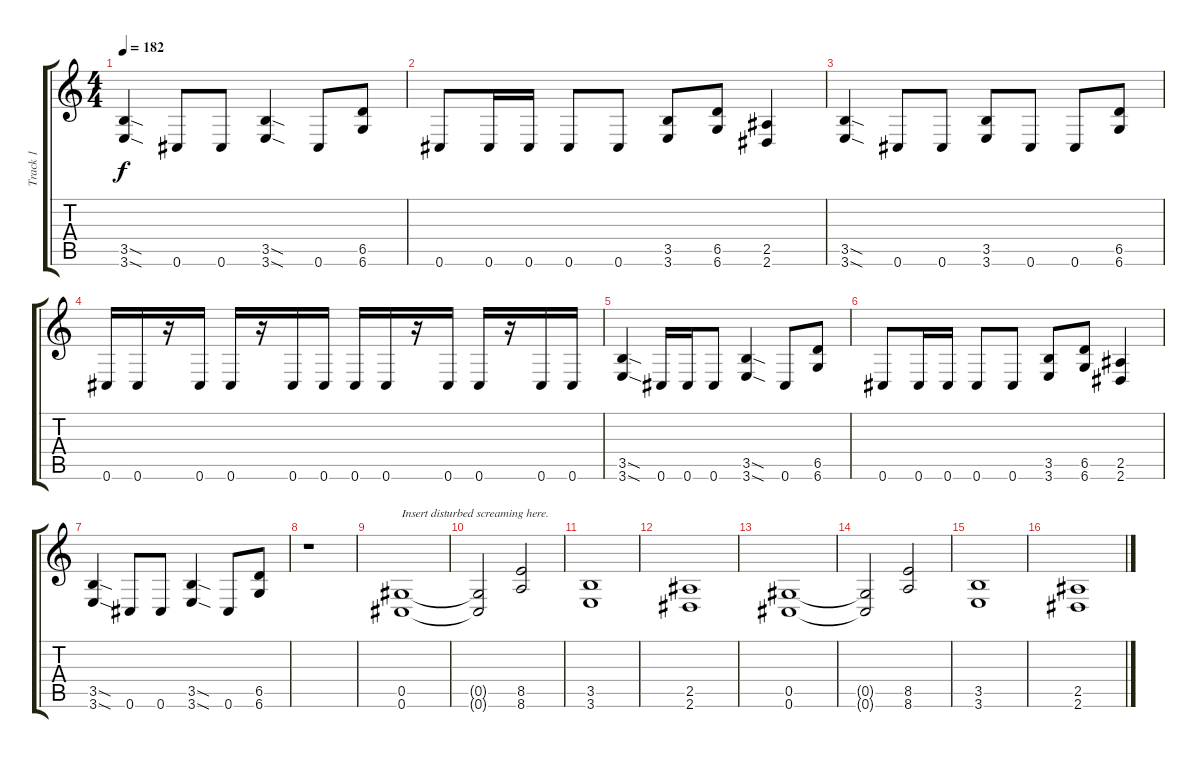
\track ("Track 1" "Track 1") {instrument distortionguitar}
\staff {score tabs}
\tuning (Eb4 Bb3 Gb3 Db3 Ab2 Db2) {hide}
\ts (4 4)
\tempo 182
\clef g2
\ks c
(3.5{sod} 3.6{sod}).4{dy f} 0.6.8 0.6.8 (3.5{sod} 3.6{sod}).4 0.6.8 (6.5 6.6).8 |
0.6.8 0.6.16 0.6.16 0.6.8 0.6.8 (3.5 3.6).8 (6.5 6.6).8 (2.5 2.6).4 |
(3.5{sod} 3.6{sod}).4 0.6.8 0.6.8 (3.5 3.6).8 0.6.8 0.6.8 (6.5 6.6).8 |
0.6.16 0.6.16 r.16 0.6.16 0.6.16 r.16 0.6.16 0.6.16 0.6.16 0.6.16 r.16 0.6.16 0.6.16 r.16 0.6.16 0.6.16 |
(3.5{sod} 3.6{sod}).4 0.6.16 0.6.16 0.6.8 (3.5{sod} 3.6{sod}).4 0.6.8 (6.5 6.6).8 |
0.6.8 0.6.16 0.6.16 0.6.8 0.6.8 (3.5 3.6).8 (6.5 6.6).8 (2.5 2.6).4 |
(3.5{sod} 3.6{sod}).4 0.6.8 0.6.8 (3.5{sod} 3.6{sod}).4 0.6.8 (6.5 6.6).8 |
r.1 |
(0.5 0.6).1{txt "Insert disturbed screaming here."} |
(0.5{t} 0.6{t}).2 (8.5 8.6).2 |
(3.5 3.6).1 |
(2.5 2.6).1 |
(0.5 0.6).1 |
(0.5{t} 0.6{t}).2 (8.5 8.6).2 |
(3.5 3.6).1 |
(2.5 2.6).1
